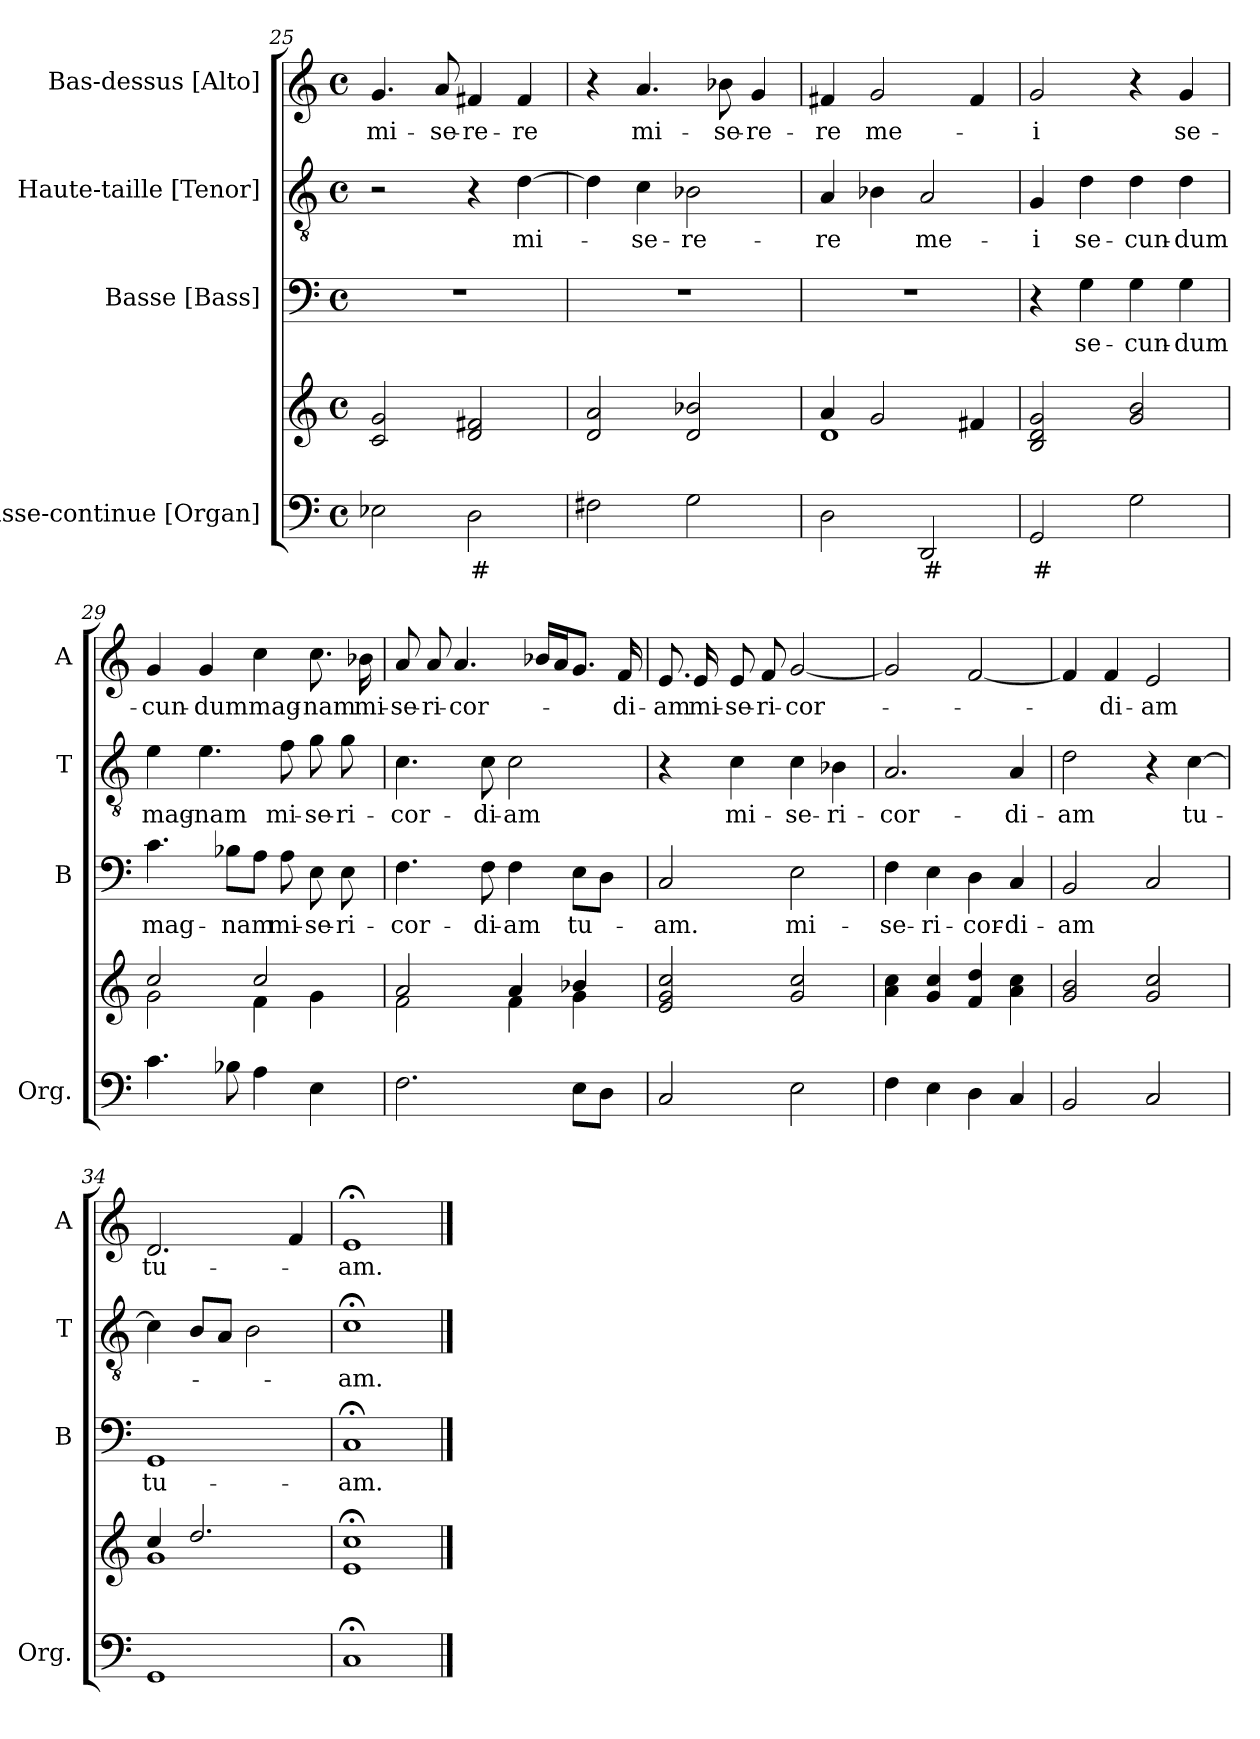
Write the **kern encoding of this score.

**kern	**text	**kern	**kern	**text	**kern	**text	**kern	**text
*part4	*part4	*part4	*part3	*part3	*part2	*part2	*part1	*part1
*staff5	*staff5	*staff4	*staff3	*staff3	*staff2	*staff2	*staff1	*staff1
*I"Basse-continue [Organ]	*	*	*I"Basse [Bass]	*	*I"Haute-taille [Tenor]	*	*I"Bas-dessus [Alto]	*
*I'Org.	*	*	*I'B	*	*I'T	*	*I'A	*
*clefF4	*	*clefG2	*clefF4	*	*clefGv2	*	*clefG2	*
*k[]	*	*k[]	*k[]	*	*k[]	*	*k[]	*
*C:	*	*C:	*C:	*	*C:	*	*C:	*
*M4/4	*	*M4/4	*M4/4	*	*M4/4	*	*M4/4	*
*met(c)	*	*met(c)	*met(c)	*	*met(c)	*	*met(c)	*
=25	=25	=25	=25	=25	=25	=25	=25	=25
!	!	!	!	!	!	!	!	!LO:LY:b
2E-X\	.	2c/ 2g/	1r	.	2r	.	4.g/	mi-
!	!	!	!	!	!	!	!	!LO:LY:b
.	.	.	.	.	.	.	8a/	-se-
!	!LO:LY:b	!	!	!	!	!	!	!LO:LY:b
2D\	#	2d/ 2f#X/	.	.	4r	.	4f#X/	-re-
!	!	!	!	!	!	!LO:LY:b	!	!LO:LY:b
.	.	.	.	.	[4d\	mi-	4f#/	-re
=26	=26	=26	=26	=26	=26	=26	=26	=26
2F#X\	.	2d/ 2a/	1r	.	4d\]	.	4r	.
!	!	!	!	!	!	!LO:LY:b	!	!LO:LY:b
.	.	.	.	.	4c\	-se-	4.a/	mi-
!	!	!	!	!	!	!LO:LY:b	!	!
2G\	.	2d/ 2b-X/	.	.	2B-X\	-re-	.	.
!	!	!	!	!	!	!	!	!LO:LY:b
.	.	.	.	.	.	.	8b-X\	-se-
!	!	!	!	!	!	!	!	!LO:LY:b
.	.	.	.	.	.	.	4g/	-re-
=27	=27	=27	=27	=27	=27	=27	=27	=27
*	*	*^	*	*	*	*	*	*
!	!	!	!	!	!	!	!LO:LY:b	!	!LO:LY:b
2D\	.	4a/	1d	1r	.	4A/	-re	4f#X/	-re
!	!	!	!	!	!	!	!	!	!LO:LY:b
.	.	2g/	.	.	.	4B-X\	.	2g/	me-
!	!LO:LY:b	!	!	!	!	!	!LO:LY:b	!	!
2DD/	#	.	.	.	.	2A/	me-	.	.
.	.	4f#X/	.	.	.	.	.	4f#/	.
*	*	*v	*v	*	*	*	*	*	*
!!LO:PB:g=z
=28	=28	=28	=28	=28	=28	=28	=28	=28
!	!LO:LY:b	!	!	!	!	!LO:LY:b	!	!LO:LY:b
2GG/	#	2B/ 2d/ 2g/	4r	.	4G/	-i	2g/	-i
!	!	!	!	!LO:LY:b	!	!LO:LY:b	!	!
.	.	.	4G\	se-	4d\	se-	.	.
!	!	!	!	!LO:LY:b	!	!LO:LY:b	!	!
2G\	.	2g/ 2b/	4G\	-cun-	4d\	-cun-	4r	.
!	!	!	!	!LO:LY:b	!	!LO:LY:b	!	!LO:LY:b
.	.	.	4G\	-dum	4d\	-dum	4g/	se-
=29	=29	=29	=29	=29	=29	=29	=29	=29
*	*	*^	*	*	*	*	*	*
!	!	!	!	!	!LO:LY:b	!	!LO:LY:b	!	!LO:LY:b
4.c\	.	2cc/	2g\	4.c\	mag-	4e\	mag-	4g/	-cun-
!	!	!	!	!	!	!	!LO:LY:b	!	!LO:LY:b
.	.	.	.	.	.	4.e\	-nam	4g/	-dum
!	!	!	!	!	!LO:LY:b	!	!	!	!
8B-X\	.	.	.	8B-X\L	-nam	.	.	.	.
!	!	!	!	!	!	!	!	!	!LO:LY:b
4A\	.	2cc/	4f\	8A\J	.	.	.	4cc\	mag-
!	!	!	!	!	!LO:LY:b	!	!LO:LY:b	!	!
.	.	.	.	8A\	mi-	8f\	mi-	.	.
!	!	!	!	!	!LO:LY:b	!	!LO:LY:b	!	!LO:LY:b
4E\	.	.	4g\	8E\	-se-	8g\	-se-	8.cc\	-nam
!	!	!	!	!	!LO:LY:b	!	!LO:LY:b	!	!
.	.	.	.	8E\	-ri-	8g\	-ri-	.	.
!	!	!	!	!	!	!	!	!	!LO:LY:b
.	.	.	.	.	.	.	.	16b-X\	mi-
=30	=30	=30	=30	=30	=30	=30	=30	=30	=30
!	!	!	!	!	!LO:LY:b	!	!LO:LY:b	!	!LO:LY:b
2.F\	.	2a/	2f\	4.F\	-cor-	4.c\	-cor-	8a/	-se-
!	!	!	!	!	!	!	!	!	!LO:LY:b
.	.	.	.	.	.	.	.	8a/	-ri-
!	!	!	!	!	!	!	!	!	!LO:LY:b
.	.	.	.	.	.	.	.	4.a/	-cor-
!	!	!	!	!	!LO:LY:b	!	!LO:LY:b	!	!
.	.	.	.	8F\	-di-	8c\	-di-	.	.
!	!	!	!	!	!LO:LY:b	!	!LO:LY:b	!	!
.	.	4a/	4f\	4F\	-am	2c\	-am	.	.
.	.	.	.	.	.	.	.	16b-X/LL	.
.	.	.	.	.	.	.	.	16a/J	.
!	!	!	!	!	!LO:LY:b	!	!	!	!
8E\L	.	4b-X/	4g\	8E\L	tu-	.	.	8.g/J	.
8D\J	.	.	.	8D\J	.	.	.	.	.
!	!	!	!	!	!	!	!	!	!LO:LY:b
.	.	.	.	.	.	.	.	16f/	-di-
*	*	*v	*v	*	*	*	*	*	*
=31	=31	=31	=31	=31	=31	=31	=31	=31
!	!	!	!	!LO:LY:b	!	!	!	!LO:LY:b
2C/	.	2e/ 2g/ 2cc/	2C/	-am.	4r	.	8.e/	-am
!	!	!	!	!	!	!	!	!LO:LY:b
.	.	.	.	.	.	.	16e/	mi-
!	!	!	!	!	!	!LO:LY:b	!	!LO:LY:b
.	.	.	.	.	4c\	mi-	8e/	-se-
!	!	!	!	!	!	!	!	!LO:LY:b
.	.	.	.	.	.	.	8f/	-ri-
!	!	!	!	!LO:LY:b	!	!LO:LY:b	!	!LO:LY:b
2E\	.	2g/ 2cc/	2E\	mi-	4c\	-se-	[2g/	-cor-
!	!	!	!	!	!	!LO:LY:b	!	!
.	.	.	.	.	4B-X\	-ri-	.	.
!!LO:LB:g=z
=32	=32	=32	=32	=32	=32	=32	=32	=32
!	!	!	!	!LO:LY:b	!	!LO:LY:b	!	!
4F\	.	4a\ 4cc\	4F\	-se-	2.A/	-cor-	2g/]	.
!	!	!	!	!LO:LY:b	!	!	!	!
4E\	.	4g/ 4cc/	4E\	-ri-	.	.	.	.
!	!	!	!	!LO:LY:b	!	!	!	!
4D\	.	4f/ 4dd/	4D\	-cor-	.	.	[2f/	.
!	!	!	!	!LO:LY:b	!	!LO:LY:b	!	!
4C/	.	4a\ 4cc\	4C/	-di-	4A/	-di-	.	.
=33	=33	=33	=33	=33	=33	=33	=33	=33
!	!	!	!	!LO:LY:b	!	!LO:LY:b	!	!
2BB/	.	2g/ 2b/	2BB/	-am	2d\	-am	4f/]	.
!	!	!	!	!	!	!	!	!LO:LY:b
.	.	.	.	.	.	.	4f/	-di-
!	!	!	!	!	!	!	!	!LO:LY:b
2C/	.	2g/ 2cc/	2C/	.	4r	.	2e/	-am
!	!	!	!	!	!	!LO:LY:b	!	!
.	.	.	.	.	[4c\	tu-	.	.
=34	=34	=34	=34	=34	=34	=34	=34	=34
*	*	*^	*	*	*	*	*	*
!	!	!	!	!	!LO:LY:b	!	!	!	!LO:LY:b
1GG	.	4cc/	1g	1GG	tu-	4c\]	.	2.d/	tu-
.	.	2.dd/	.	.	.	8B/L	.	.	.
.	.	.	.	.	.	8A/J	.	.	.
.	.	.	.	.	.	2B\	.	.	.
.	.	.	.	.	.	.	.	4f/	.
*	*	*v	*v	*	*	*	*	*	*
=35	=35	=35	=35	=35	=35	=35	=35	=35
!	!	!	!	!LO:LY:b	!	!LO:LY:b	!	!LO:LY:b
1C;	.	1e;< 1cc;<	1C;<	-am.	1c;<	-am.	1e;<	-am.
==	==	==	==	==	==	==	==	==
*-	*-	*-	*-	*-	*-	*-	*-	*-
